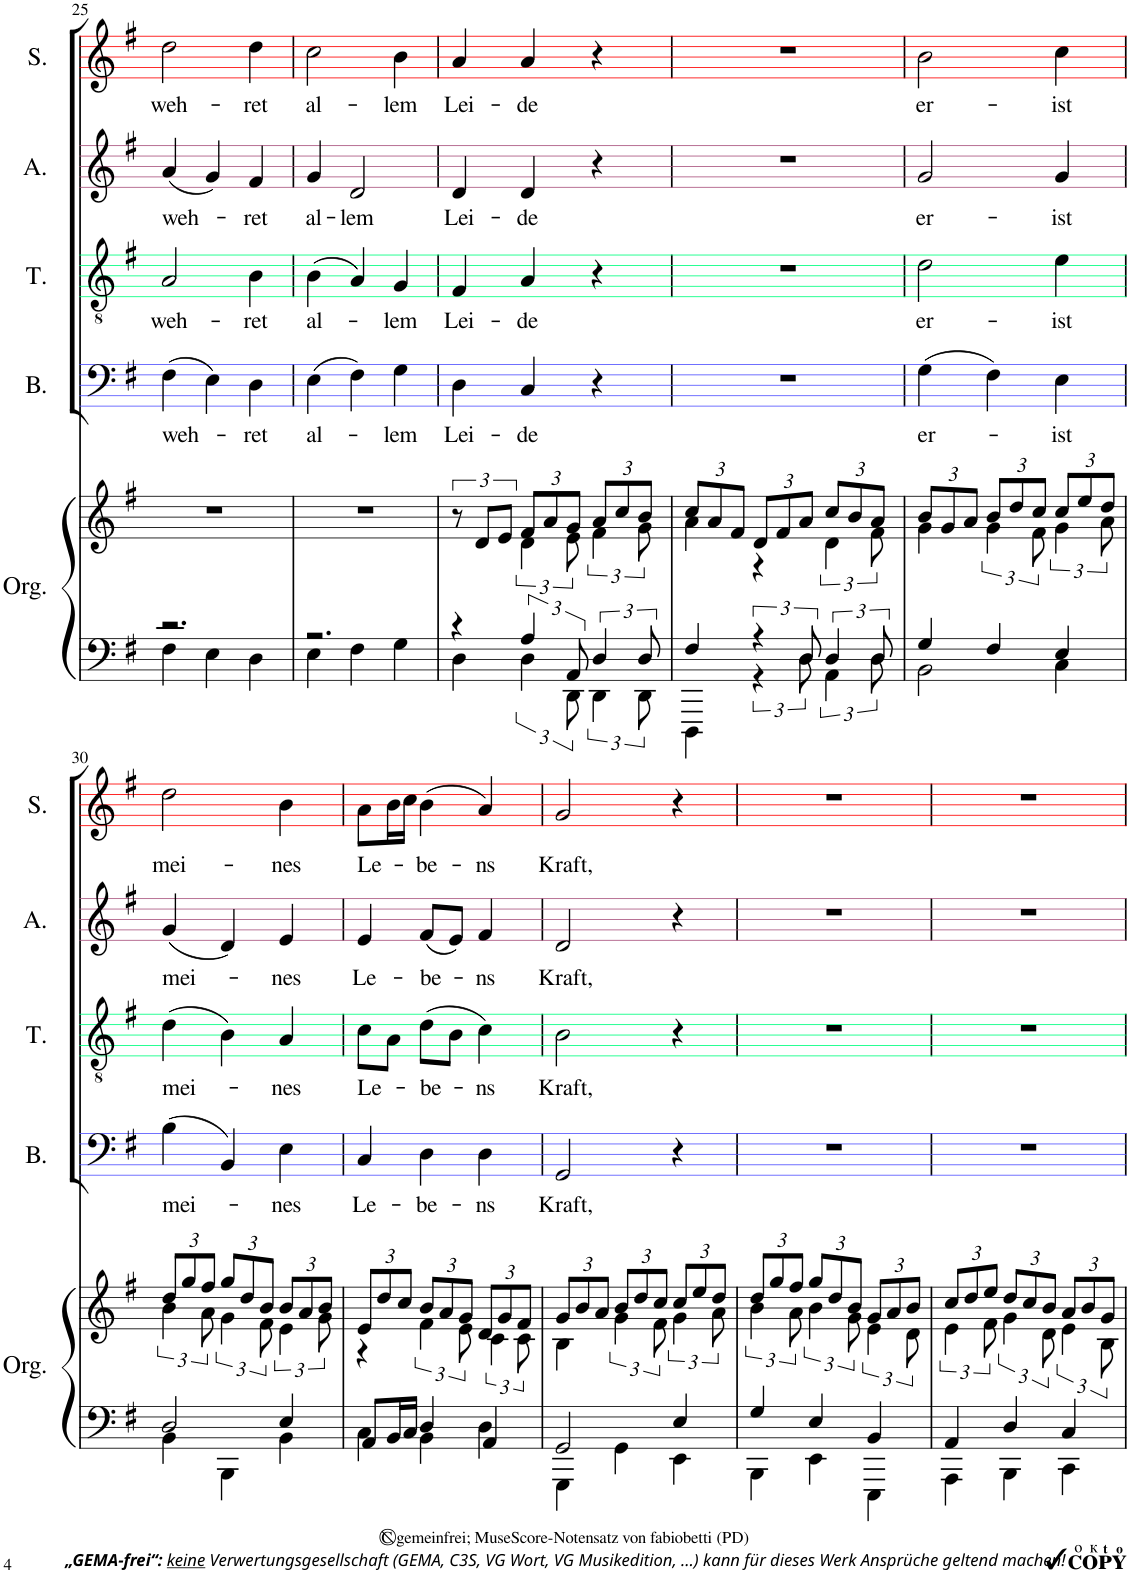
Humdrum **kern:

**kern	**kern	**kern	**text	**kern	**text	**kern	**text	**kern	**text
*part5	*part5	*part4	*part4	*part3	*part3	*part2	*part2	*part1	*part1
*staff6	*staff5	*staff4	*staff4	*staff3	*staff3	*staff2	*staff2	*staff1	*staff1
*I"Organ	*	*I"Baß	*	*I"Tenor	*	*I"Alt	*	*I"Sopran	*
*I'Org.	*	*I'B.	*	*I'T.	*	*I'A.	*	*I'S.	*
!!LO:PB:g=z
*clefF4	*clefG2	*clefF4	*	*clefGv2	*	*clefG2	*	*clefG2	*
*k[f#]	*k[f#]	*k[f#]	*	*k[f#]	*	*k[f#]	*	*k[f#]	*
*M3/4	*M3/4	*M3/4	*	*M3/4	*	*M3/4	*	*M3/4	*
=25	=25	=25	=25	=25	=25	=25	=25	=25	=25
*^	*	*	*	*	*	*	*	*	*
!	!	!	!	!LO:LY:b	!	!LO:LY:b	!	!LO:LY:b	!	!LO:LY:b
2.r	4F#\	2.r	(4F#\	weh-	2A/	weh-	(4a/	weh-	2dd\	weh-
.	4E\	.	4E\)	.	.	.	4g/)	.	.	.
!	!	!	!	!LO:LY:b	!	!LO:LY:b	!	!LO:LY:b	!	!LO:LY:b
.	4D\	.	4D\	-ret	4B\	-ret	4f#/	-ret	4dd\	-ret
=26	=26	=26	=26	=26	=26	=26	=26	=26	=26	=26
!	!	!	!	!LO:LY:b	!	!LO:LY:b	!	!LO:LY:b	!	!LO:LY:b
2.r	4E\	2.r	(4E\	al-	(4B\	al-	4g/	al-	2cc\	al-
!	!	!	!	!	!	!	!	!LO:LY:b	!	!
.	4F#\	.	4F#\)	.	4A/)	.	2d/	-lem	.	.
!	!	!	!	!LO:LY:b	!	!LO:LY:b	!	!	!	!LO:LY:b
.	4G\	.	4G\	-lem	4G/	-lem	.	.	4b\	-lem
=27	=27	=27	=27	=27	=27	=27	=27	=27	=27	=27
*	*	*^	*	*	*	*	*	*	*	*
!	!	!	!	!	!LO:LY:b	!	!LO:LY:b	!	!LO:LY:b	!	!LO:LY:b
4r	4D\	12r	4ryy	4D\	Lei-	4F#/	Lei-	4d/	Lei-	4a/	Lei-
.	.	12d/L	.	.	.	.	.	.	.	.	.
.	.	12e/J	.	.	.	.	.	.	.	.	.
*	*	*Xbrackettup	*brackettup	*	*	*	*	*	*	*	*
!	!	!	!	!	!LO:LY:b	!	!LO:LY:b	!	!LO:LY:b	!	!LO:LY:b
6A/	6D\	12f#/L	6d\	4C/	-de	4A/	-de	4d/	-de	4a/	-de
.	.	12a/	.	.	.	.	.	.	.	.	.
12AA/	12DD\	12g/J	12e\	.	.	.	.	.	.	.	.
*	*	*Xbrackettup	*brackettup	*	*	*	*	*	*	*	*
6D/	6DD\	12a/L	6f#\	4r	.	4r	.	4r	.	4r	.
.	.	12cc/	.	.	.	.	.	.	.	.	.
12D/	12DD\	12b/J	12g\	.	.	.	.	.	.	.	.
=28	=28	=28	=28	=28	=28	=28	=28	=28	=28	=28	=28
*	*	*Xbrackettup	*	*	*	*	*	*	*	*	*
4F#/	4DDD\	12cc/L	4a\	2.r	.	2.r	.	2.r	.	2.r	.
.	.	12a/	.	.	.	.	.	.	.	.	.
.	.	12f#/J	.	.	.	.	.	.	.	.	.
6r	6r	12d/L	4r	.	.	.	.	.	.	.	.
.	.	12f#/	.	.	.	.	.	.	.	.	.
12D/	12D\	12a/J	.	.	.	.	.	.	.	.	.
*	*	*	*brackettup	*	*	*	*	*	*	*	*
6D/	6AA\	12cc/L	6d\	.	.	.	.	.	.	.	.
.	.	12b/	.	.	.	.	.	.	.	.	.
12D/	12D\	12a/J	12f#\	.	.	.	.	.	.	.	.
=29	=29	=29	=29	=29	=29	=29	=29	=29	=29	=29	=29
*	*	*Xbrackettup	*	*	*	*	*	*	*	*	*
!	!	!	!	!	!LO:LY:b	!	!LO:LY:b	!	!LO:LY:b	!	!LO:LY:b
4G/	2BB\	12b/L	4g\	(4G\	er-	2d\	er-	2g/	er-	2b\	er-
.	.	12g/	.	.	.	.	.	.	.	.	.
.	.	12a/J	.	.	.	.	.	.	.	.	.
*	*	*	*brackettup	*	*	*	*	*	*	*	*
4F#/	.	12b/L	6g\	4F#\)	.	.	.	.	.	.	.
.	.	12dd/	.	.	.	.	.	.	.	.	.
.	.	12cc/J	12f#\	.	.	.	.	.	.	.	.
*	*	*Xbrackettup	*brackettup	*	*	*	*	*	*	*	*
!	!	!	!	!	!LO:LY:b	!	!LO:LY:b	!	!LO:LY:b	!	!LO:LY:b
4E/	4C\	12cc/L	6g\	4E\	-ist	4e\	-ist	4g/	-ist	4cc\	-ist
.	.	12ee/	.	.	.	.	.	.	.	.	.
.	.	12dd/J	12a\	.	.	.	.	.	.	.	.
!!LO:LB:g=z
=30	=30	=30	=30	=30	=30	=30	=30	=30	=30	=30	=30
*	*	*Xbrackettup	*brackettup	*	*	*	*	*	*	*	*
!	!	!	!	!	!LO:LY:b	!	!LO:LY:b	!	!LO:LY:b	!	!LO:LY:b
2D/	4BB\	12dd/L	6b\	(4B\	mei-	(4d\	mei-	(4g/	mei-	2dd\	mei-
.	.	12gg/	.	.	.	.	.	.	.	.	.
.	.	12ff#/J	12a\	.	.	.	.	.	.	.	.
*	*	*Xbrackettup	*brackettup	*	*	*	*	*	*	*	*
.	4BBB\	12gg/L	6g\	4BB/)	.	4B\)	.	4d/)	.	.	.
.	.	12dd/	.	.	.	.	.	.	.	.	.
.	.	12b/J	12f#\	.	.	.	.	.	.	.	.
*	*	*Xbrackettup	*brackettup	*	*	*	*	*	*	*	*
!	!	!	!	!	!LO:LY:b	!	!LO:LY:b	!	!LO:LY:b	!	!LO:LY:b
4E/	4BB\	12b/L	6e\	4E\	-nes	4A/	-nes	4e/	-nes	4b\	-nes
.	.	12a/	.	.	.	.	.	.	.	.	.
.	.	12b/J	12g\	.	.	.	.	.	.	.	.
=31	=31	=31	=31	=31	=31	=31	=31	=31	=31	=31	=31
*	*	*Xbrackettup	*	*	*	*	*	*	*	*	*
!	!	!	!	!	!LO:LY:b	!	!LO:LY:b	!	!LO:LY:b	!	!LO:LY:b
8AA/L	4C\	12e/L	4r	4C/	Le-	8c\L	Le-	4e/	Le-	8a\L	Le-
.	.	12dd/	.	.	.	.	.	.	.	.	.
16BB/L	.	.	.	.	.	8A\J	.	.	.	16b\L	.
.	.	12cc/J	.	.	.	.	.	.	.	.	.
16C/JJ	.	.	.	.	.	.	.	.	.	16cc\JJ	.
*	*	*	*brackettup	*	*	*	*	*	*	*	*
!	!	!	!	!	!LO:LY:b	!	!LO:LY:b	!	!LO:LY:b	!	!LO:LY:b
4D/	4BB\	12b/L	6f#\	4D\	-be-	(8d\L	-be-	(8f#/L	-be-	(4b\	-be-
.	.	12a/	.	.	.	.	.	.	.	.	.
.	.	.	.	.	.	8B\J	.	8e/J)	.	.	.
.	.	12g/J	12e\	.	.	.	.	.	.	.	.
*	*	*Xbrackettup	*brackettup	*	*	*	*	*	*	*	*
!	!	!	!	!	!LO:LY:b	!	!LO:LY:b	!	!LO:LY:b	!	!LO:LY:b
4AA/	4D\	12d/L	6c\	4D\	-ns	4c\)	-ns	4f#/	-ns	4a/)	-ns
.	.	12g/	.	.	.	.	.	.	.	.	.
.	.	12f#/J	12c\	.	.	.	.	.	.	.	.
=32	=32	=32	=32	=32	=32	=32	=32	=32	=32	=32	=32
*	*	*Xbrackettup	*	*	*	*	*	*	*	*	*
!	!	!	!	!	!LO:LY:b	!	!LO:LY:b	!	!LO:LY:b	!	!LO:LY:b
2GG/	4GGG\	12g/L	4B\	2GG/	Kraft,	2B\	Kraft,	2d/	Kraft,	2g/	Kraft,
.	.	12b/	.	.	.	.	.	.	.	.	.
.	.	12a/J	.	.	.	.	.	.	.	.	.
*	*	*	*brackettup	*	*	*	*	*	*	*	*
.	4GG\	12b/L	6g\	.	.	.	.	.	.	.	.
.	.	12dd/	.	.	.	.	.	.	.	.	.
.	.	12cc/J	12f#\	.	.	.	.	.	.	.	.
*	*	*Xbrackettup	*brackettup	*	*	*	*	*	*	*	*
4E/	4EE\	12cc/L	6g\	4r	.	4r	.	4r	.	4r	.
.	.	12ee/	.	.	.	.	.	.	.	.	.
.	.	12dd/J	12a\	.	.	.	.	.	.	.	.
=33	=33	=33	=33	=33	=33	=33	=33	=33	=33	=33	=33
*	*	*Xbrackettup	*brackettup	*	*	*	*	*	*	*	*
4G/	4BBB\	12dd/L	6b\	2.r	.	2.r	.	2.r	.	2.r	.
.	.	12gg/	.	.	.	.	.	.	.	.	.
.	.	12ff#/J	12a\	.	.	.	.	.	.	.	.
*	*	*Xbrackettup	*brackettup	*	*	*	*	*	*	*	*
4E/	4EE\	12gg/L	6b\	.	.	.	.	.	.	.	.
.	.	12dd/	.	.	.	.	.	.	.	.	.
.	.	12b/J	12g\	.	.	.	.	.	.	.	.
*	*	*Xbrackettup	*brackettup	*	*	*	*	*	*	*	*
4BB/	4EEE\	12g/L	6e\	.	.	.	.	.	.	.	.
.	.	12a/	.	.	.	.	.	.	.	.	.
.	.	12b/J	12d\	.	.	.	.	.	.	.	.
=34	=34	=34	=34	=34	=34	=34	=34	=34	=34	=34	=34
*	*	*Xbrackettup	*brackettup	*	*	*	*	*	*	*	*
4AA/	4AAA\	12cc/L	6e\	2.r	.	2.r	.	2.r	.	2.r	.
.	.	12dd/	.	.	.	.	.	.	.	.	.
.	.	12ee/J	12f#\	.	.	.	.	.	.	.	.
*	*	*Xbrackettup	*brackettup	*	*	*	*	*	*	*	*
4D/	4BBB\	12dd/L	6g\	.	.	.	.	.	.	.	.
.	.	12cc/	.	.	.	.	.	.	.	.	.
.	.	12b/J	12d\	.	.	.	.	.	.	.	.
*	*	*Xbrackettup	*brackettup	*	*	*	*	*	*	*	*
4C/	4CC\	12a/L	6e\	.	.	.	.	.	.	.	.
.	.	12b/	.	.	.	.	.	.	.	.	.
.	.	12g/J	12B\	.	.	.	.	.	.	.	.
*v	*v	*	*	*	*	*	*	*	*	*	*
*	*v	*v	*	*	*	*	*	*	*	*
=	=	=	=	=	=	=	=	=	=
*-	*-	*-	*-	*-	*-	*-	*-	*-	*-
